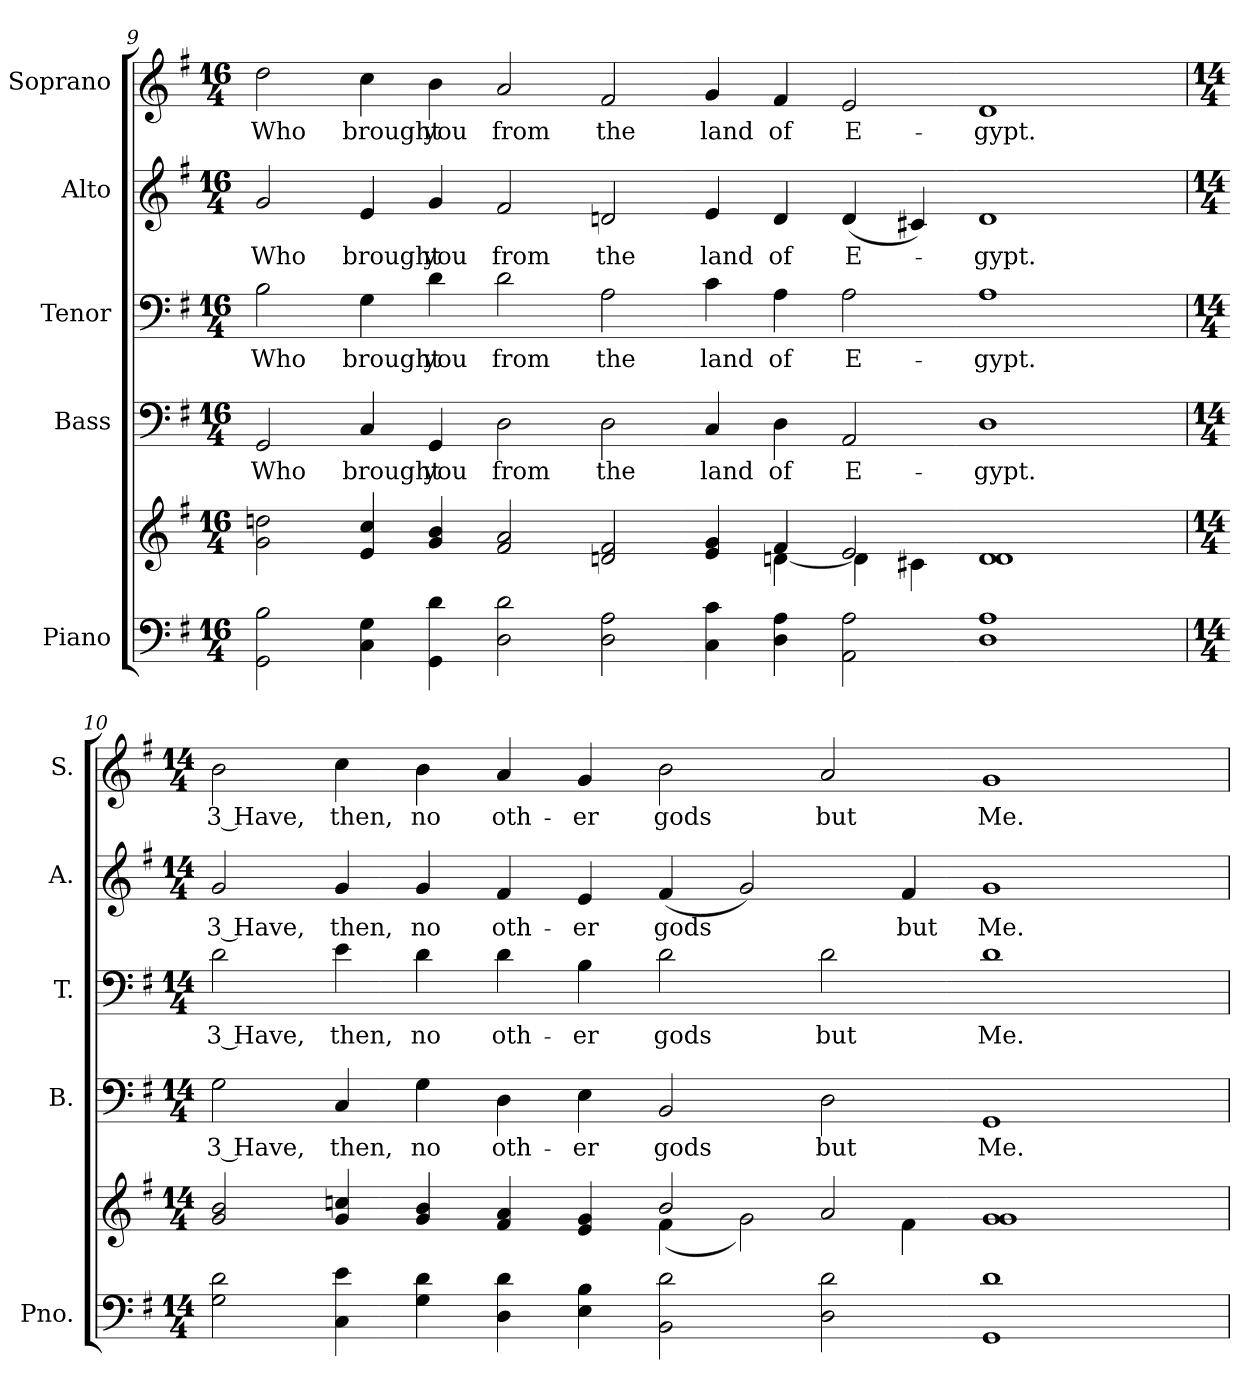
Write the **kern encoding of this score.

**kern	**kern	**kern	**text	**kern	**text	**kern	**text	**kern	**text
*part5	*part5	*part4	*part4	*part3	*part3	*part2	*part2	*part1	*part1
*staff6	*staff5	*staff4	*staff4	*staff3	*staff3	*staff2	*staff2	*staff1	*staff1
*I"Piano	*	*I"Bass	*	*I"Tenor	*	*I"Alto	*	*I"Soprano	*
*I'Pno.	*	*I'B.	*	*I'T.	*	*I'A.	*	*I'S.	*
*clefF4	*clefG2	*clefF4	*	*clefF4	*	*clefG2	*	*clefG2	*
*k[f#]	*k[f#]	*k[f#]	*	*k[f#]	*	*k[f#]	*	*k[f#]	*
*G:	*G:	*G:	*	*G:	*	*G:	*	*G:	*
*M16/4	*M16/4	*M16/4	*	*M16/4	*	*M16/4	*	*M16/4	*
=9	=9	=9	=9	=9	=9	=9	=9	=9	=9
*	*^	*	*	*	*	*	*	*	*
!	!	!	!	!LO:LY:b:color=#000000	!	!	!	!	!	!
!	!	!	!	!	!	!LO:LY:b:color=#000000	!	!	!	!
!	!	!	!	!	!	!	!	!LO:LY:b:color=#000000	!	!
!	!	!	!	!	!	!	!	!	!	!LO:LY:b:color=#000000
2GGi\ 2Bi	2gi\ 2ddni	1ryy	2GGi/	Who	2Bi\	Who	2gi/	Who	2ddi\	Who
!	!	!	!	!LO:LY:b:color=#000000	!	!	!	!	!	!
!	!	!	!	!	!	!LO:LY:b:color=#000000	!	!	!	!
!	!	!	!	!	!	!	!	!LO:LY:b:color=#000000	!	!
!	!	!	!	!	!	!	!	!	!	!LO:LY:b:color=#000000
4Ci\ 4Gi	4ei/ 4cci	.	4Ci/	brought	4Gi\	brought	4ei/	brought	4cci\	brought
!	!	!	!	!LO:LY:b:color=#000000	!	!	!	!	!	!
!	!	!	!	!	!	!LO:LY:b:color=#000000	!	!	!	!
!	!	!	!	!	!	!	!	!LO:LY:b:color=#000000	!	!
!	!	!	!	!	!	!	!	!	!	!LO:LY:b:color=#000000
4GGi\ 4di	4gi/ 4bi	.	4GGi/	you	4di\	you	4gi/	you	4bi\	you
!	!	!	!	!LO:LY:b:color=#000000	!	!	!	!	!	!
!	!	!	!	!	!	!LO:LY:b:color=#000000	!	!	!	!
!	!	!	!	!	!	!	!	!LO:LY:b:color=#000000	!	!
!	!	!	!	!	!	!	!	!	!	!LO:LY:b:color=#000000
2Di\ 2di	2f#i/ 2ai	2ryy	2Di\	from	2di\	from	2f#i/	from	2ai/	from
!	!	!	!	!LO:LY:b:color=#000000	!	!	!	!	!	!
!	!	!	!	!	!	!LO:LY:b:color=#000000	!	!	!	!
!	!	!	!	!	!	!	!	!LO:LY:b:color=#000000	!	!
!	!	!	!	!	!	!	!	!	!	!LO:LY:b:color=#000000
2Di\ 2Ai	2dni/ 2f#i	2ryy	2Di\	the	2Ai\	the	2dni/	the	2f#i/	the
!	!	!	!	!LO:LY:b:color=#000000	!	!	!	!	!	!
!	!	!	!	!	!	!LO:LY:b:color=#000000	!	!	!	!
!	!	!	!	!	!	!	!	!LO:LY:b:color=#000000	!	!
!	!	!	!	!	!	!	!	!	!	!LO:LY:b:color=#000000
4Ci\ 4ci	4ei/ 4gi	4ryy	4Ci/	land	4ci\	land	4ei/	land	4gi/	land
!	!	!	!	!LO:LY:b:color=#000000	!	!	!	!	!	!
!	!	!	!	!	!	!LO:LY:b:color=#000000	!	!	!	!
!	!	!	!	!	!	!	!	!LO:LY:b:color=#000000	!	!
!	!	!	!	!	!	!	!	!	!	!LO:LY:b:color=#000000
4Di\ 4Ai	4f#i/	[<4dni\	4Di\	of	4Ai\	of	4di/	of	4f#i/	of
!	!	!	!	!LO:LY:b:color=#000000	!	!	!	!	!	!
!	!	!	!	!	!	!LO:LY:b:color=#000000	!	!	!	!
!	!	!	!	!	!	!	!	!LO:LY:b:color=#000000	!	!
!	!	!	!	!	!	!	!	!	!	!LO:LY:b:color=#000000
2AAi\ 2Ai	2ei/	4di\]	2AAi/	E-	2Ai\	E-	(4di/	E-	2ei/	E-
.	.	4c#Xi\	.	.	.	.	4c#Xi/)	.	.	.
!	!	!	!	!LO:LY:b:color=#000000	!	!	!	!	!	!
!	!	!	!	!	!	!LO:LY:b:color=#000000	!	!	!	!
!	!	!	!	!	!	!	!	!LO:LY:b:color=#000000	!	!
!	!	!	!	!	!	!	!	!	!	!LO:LY:b:color=#000000
1Di 1Ai	1di 1di	2ryy	1Di	-gypt.	1Ai	-gypt.	1di	-gypt.	1di	-gypt.
.	.	2ryy	.	.	.	.	.	.	.	.
!!LO:PB:g=z
=10	=10	=10	=10	=10	=10	=10	=10	=10	=10	=10
*M14/4	*M14/4	*	*M14/4	*	*M14/4	*	*M14/4	*	*M14/4	*
!	!	!	!	!LO:LY:b:color=#000000	!	!	!	!	!	!
!	!	!	!	!	!	!LO:LY:b:color=#000000	!	!	!	!
!	!	!	!	!	!	!	!	!LO:LY:b:color=#000000	!	!
!	!	!	!	!	!	!	!	!	!	!LO:LY:b:color=#000000
2Gi\ 2di	2gi/ 2bi	1ryy	2Gi\	3 Have,	2di\	3 Have,	2gi/	3 Have,	2bi\	3 Have,
!	!	!	!	!LO:LY:b:color=#000000	!	!	!	!	!	!
!	!	!	!	!	!	!LO:LY:b:color=#000000	!	!	!	!
!	!	!	!	!	!	!	!	!LO:LY:b:color=#000000	!	!
!	!	!	!	!	!	!	!	!	!	!LO:LY:b:color=#000000
4Ci\ 4ei	4gi/ 4ccni	.	4Ci/	then,	4ei\	then,	4gi/	then,	4cci\	then,
!	!	!	!	!LO:LY:b:color=#000000	!	!	!	!	!	!
!	!	!	!	!	!	!LO:LY:b:color=#000000	!	!	!	!
!	!	!	!	!	!	!	!	!LO:LY:b:color=#000000	!	!
!	!	!	!	!	!	!	!	!	!	!LO:LY:b:color=#000000
4Gi\ 4di	4gi/ 4bi	.	4Gi\	no	4di\	no	4gi/	no	4bi\	no
!	!	!	!	!LO:LY:b:color=#000000	!	!	!	!	!	!
!	!	!	!	!	!	!LO:LY:b:color=#000000	!	!	!	!
!	!	!	!	!	!	!	!	!LO:LY:b:color=#000000	!	!
!	!	!	!	!	!	!	!	!	!	!LO:LY:b:color=#000000
4Di\ 4di	4f#i/ 4ai	2ryy	4Di\	oth-	4di\	oth-	4f#i/	oth-	4ai/	oth-
!	!	!	!	!LO:LY:b:color=#000000	!	!	!	!	!	!
!	!	!	!	!	!	!LO:LY:b:color=#000000	!	!	!	!
!	!	!	!	!	!	!	!	!LO:LY:b:color=#000000	!	!
!	!	!	!	!	!	!	!	!	!	!LO:LY:b:color=#000000
4Ei\ 4Bi	4ei/ 4gi	.	4Ei\	-er	4Bi\	-er	4ei/	-er	4gi/	-er
!	!	!	!	!LO:LY:b:color=#000000	!	!	!	!	!	!
!	!	!	!	!	!	!LO:LY:b:color=#000000	!	!	!	!
!	!	!	!	!	!	!	!	!LO:LY:b:color=#000000	!	!
!	!	!	!	!	!	!	!	!	!	!LO:LY:b:color=#000000
2BBi\ 2di	2bi/	(4f#i\	2BBi/	gods	2di\	gods	(4f#i/	gods	2bi\	gods
.	.	2gi\)	.	.	.	.	2gi/)	.	.	.
!	!	!	!	!LO:LY:b:color=#000000	!	!	!	!	!	!
!	!	!	!	!	!	!LO:LY:b:color=#000000	!	!	!	!
!	!	!	!	!	!	!	!	!	!	!LO:LY:b:color=#000000
2Di\ 2di	2ai/	.	2Di\	but	2di\	but	.	.	2ai/	but
!	!	!	!	!	!	!	!	!LO:LY:b:color=#000000	!	!
.	.	4f#i\	.	.	.	.	4f#i/	but	.	.
!	!	!	!	!LO:LY:b:color=#000000	!	!	!	!	!	!
!	!	!	!	!	!	!LO:LY:b:color=#000000	!	!	!	!
!	!	!	!	!	!	!	!	!LO:LY:b:color=#000000	!	!
!	!	!	!	!	!	!	!	!	!	!LO:LY:b:color=#000000
1GGi 1di	1gi 1gi	2ryy	1GGi	Me.	1di	Me.	1gi	Me.	1gi	Me.
.	.	2ryy	.	.	.	.	.	.	.	.
*	*v	*v	*	*	*	*	*	*	*	*
=	=	=	=	=	=	=	=	=	=
*-	*-	*-	*-	*-	*-	*-	*-	*-	*-
